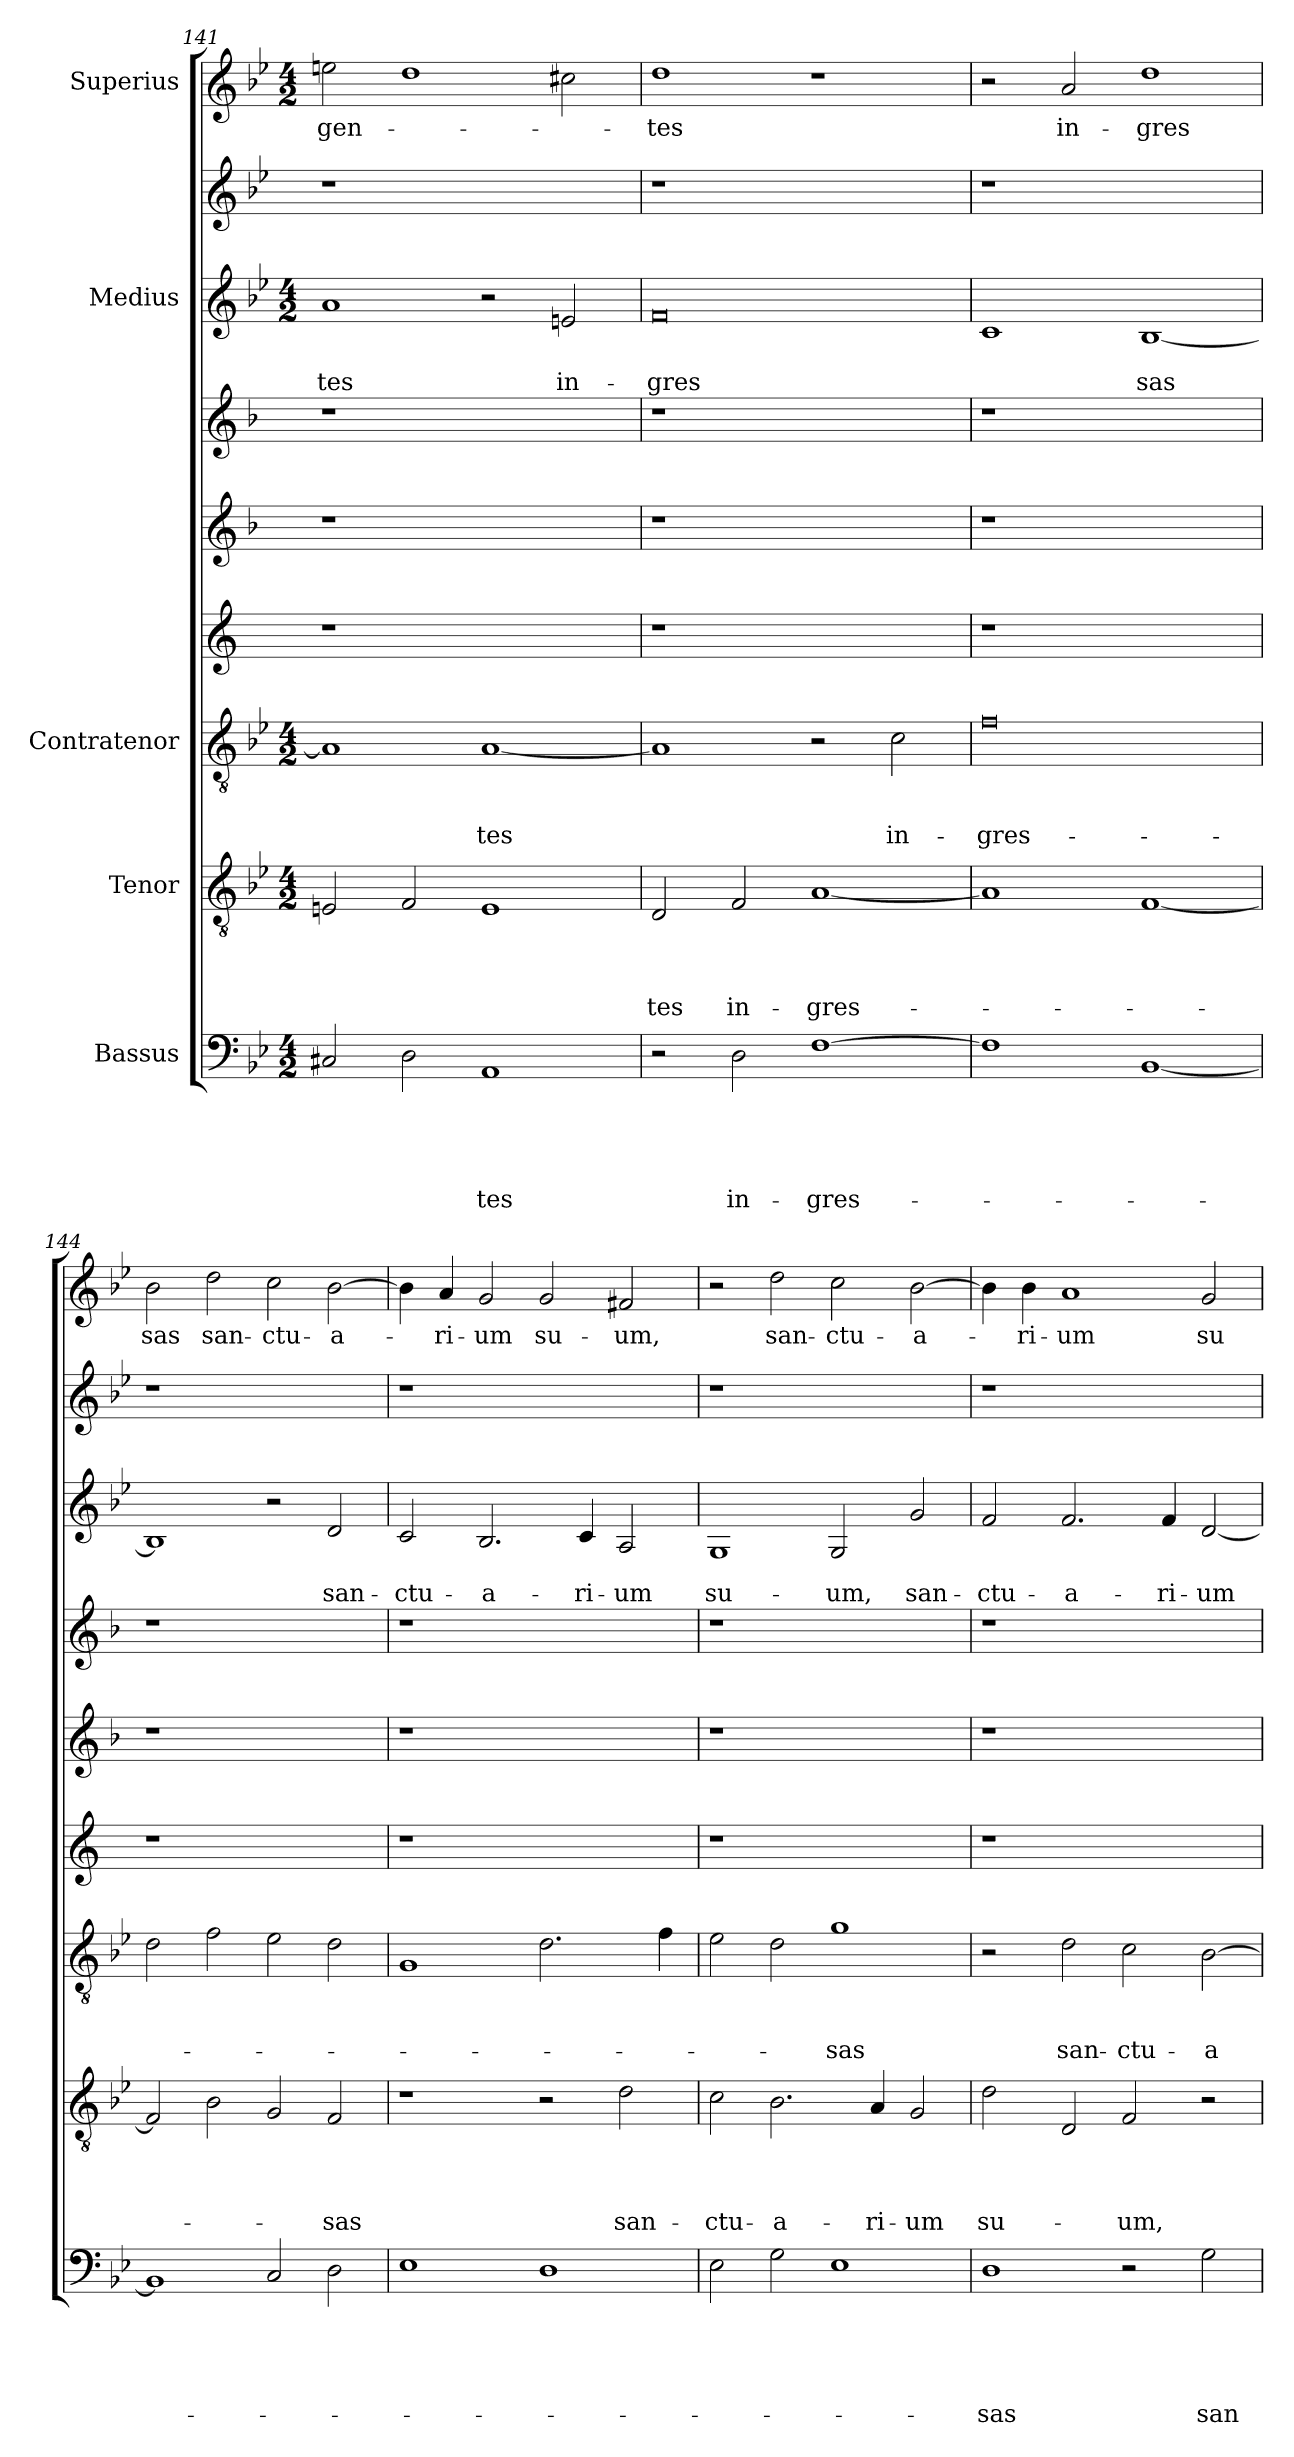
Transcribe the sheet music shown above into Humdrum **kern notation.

**kern	**text	**text	**text	**text	**text	**kern	**text	**text	**text	**text	**kern	**text	**text	**text	**kern	**kern	**kern	**kern	**text	**text	**kern	**kern	**text
*part9	*part9	*part9	*part9	*part9	*part9	*part8	*part8	*part8	*part8	*part8	*part7	*part7	*part7	*part7	*part6	*part5	*part4	*part3	*part3	*part3	*part2	*part1	*part1
*staff9	*staff9	*staff9	*staff9	*staff9	*staff9	*staff8	*staff8	*staff8	*staff8	*staff8	*staff7	*staff7	*staff7	*staff7	*staff6	*staff5	*staff4	*staff3	*staff3	*staff3	*staff2	*staff1	*staff1
*I"Bassus	*	*	*	*	*	*I"Tenor	*	*	*	*	*I"Contratenor	*	*	*	*	*	*	*I"Medius	*	*	*	*I"Superius	*
*clefF4	*	*	*	*	*	*clefGv2	*	*	*	*	*clefGv2	*	*	*	*clefG2	*clefG2	*clefG2	*clefG2	*	*	*clefG2	*clefG2	*
*	*	*	*	*	*	*	*	*	*	*	*	*	*	*	*ITrd1c2	*ITrd-3c-5	*ITrd-3c-5	*	*	*	*	*	*
*k[b-e-]	*	*	*	*	*	*k[b-e-]	*	*	*	*	*k[b-e-]	*	*	*	*k[b-e-]	*k[b-e-]	*k[b-e-]	*k[b-e-]	*	*	*k[b-e-]	*k[b-e-]	*
*B-:	*	*	*	*	*	*B-:	*	*	*	*	*B-:	*	*	*	*B-:	*B-:	*B-:	*B-:	*	*	*B-:	*B-:	*
*M4/2	*	*	*	*	*	*M4/2	*	*	*	*	*M4/2	*	*	*	*	*	*	*M4/2	*	*	*	*M4/2	*
=141	=141	=141	=141	=141	=141	=141	=141	=141	=141	=141	=141	=141	=141	=141	=141	=141	=141	=141	=141	=141	=141	=141	=141
!	!	!	!	!	!	!	!	!	!	!	!	!	!	!	!	!	!	!	!	!LO:LY:b	!	!	!LO:LY:b
2C#X/	.	.	.	.	.	2En/	.	.	.	.	1A]	.	.	.	1r	1r	1r	1a	.	-tes	1r	2een\	gen-
2D\	.	.	.	.	.	2F/	.	.	.	.	.	.	.	.	.	.	.	.	.	.	.	1dd	.
!	!	!	!	!	!LO:LY:b	!	!	!	!	!	!	!	!	!LO:LY:b	!	!	!	!	!	!	!	!	!
1AA	.	.	.	.	-tes	1E	.	.	.	.	[<1A	.	.	-tes	1ryy	1ryy	1ryy	2r	.	.	1ryy	.	.
!	!	!	!	!	!	!	!	!	!	!	!	!	!	!	!	!	!	!	!	!LO:LY:b	!	!	!
.	.	.	.	.	.	.	.	.	.	.	.	.	.	.	.	.	.	2en/	.	in-	.	2cc#X\	.
=142	=142	=142	=142	=142	=142	=142	=142	=142	=142	=142	=142	=142	=142	=142	=142	=142	=142	=142	=142	=142	=142	=142	=142
!	!	!	!	!	!	!	!	!	!	!LO:LY:b	!	!	!	!	!	!	!	!	!	!LO:LY:b	!	!	!LO:LY:b
2r	.	.	.	.	.	2D/	.	.	.	-tes	1A]	.	.	.	1r	1r	1r	0f	.	-gres	1r	1dd	-tes
!	!	!	!	!	!LO:LY:b	!	!	!	!	!LO:LY:b	!	!	!	!	!	!	!	!	!	!	!	!	!
2D\	.	.	.	.	in-	2F/	.	.	.	in-	.	.	.	.	.	.	.	.	.	.	.	.	.
!	!	!	!	!	!LO:LY:b	!	!	!	!	!LO:LY:b	!	!	!	!	!	!	!	!	!	!	!	!	!
[>1F	.	.	.	.	-gres-	[<1A	.	.	.	-gres-	2r	.	.	.	1ryy	1ryy	1ryy	.	.	.	1ryy	1r	.
!	!	!	!	!	!	!	!	!	!	!	!	!	!	!LO:LY:b	!	!	!	!	!	!	!	!	!
.	.	.	.	.	.	.	.	.	.	.	2c\	.	.	in-	.	.	.	.	.	.	.	.	.
=143	=143	=143	=143	=143	=143	=143	=143	=143	=143	=143	=143	=143	=143	=143	=143	=143	=143	=143	=143	=143	=143	=143	=143
!	!	!	!	!	!	!	!	!	!	!	!	!	!	!LO:LY:b	!	!	!	!	!	!	!	!	!
1F]	.	.	.	.	.	1A]	.	.	.	.	0f	.	.	-gres-	1r	1r	1r	1c	.	.	1r	2r	.
!	!	!	!	!	!	!	!	!	!	!	!	!	!	!	!	!	!	!	!	!	!	!	!LO:LY:b
.	.	.	.	.	.	.	.	.	.	.	.	.	.	.	.	.	.	.	.	.	.	2a/	in-
!	!	!	!	!	!	!	!	!	!	!	!	!	!	!	!	!	!	!	!	!LO:LY:b	!	!	!LO:LY:b
[<1BB-	.	.	.	.	.	[<1F	.	.	.	.	.	.	.	.	1ryy	1ryy	1ryy	[<1B-	.	sas	1ryy	1dd	-gres
=144	=144	=144	=144	=144	=144	=144	=144	=144	=144	=144	=144	=144	=144	=144	=144	=144	=144	=144	=144	=144	=144	=144	=144
!	!	!	!	!	!	!	!	!	!	!	!	!	!	!	!	!	!	!	!	!	!	!	!LO:LY:b
1BB-]	.	.	.	.	.	2F/]	.	.	.	.	2d\	.	.	.	1r	1r	1r	1B-]	.	.	1r	2b-\	sas
!	!	!	!	!	!	!	!	!	!	!	!	!	!	!	!	!	!	!	!	!	!	!	!LO:LY:b
.	.	.	.	.	.	2B-\	.	.	.	.	2f\	.	.	.	.	.	.	.	.	.	.	2dd\	san-
!	!	!	!	!	!	!	!	!	!	!	!	!	!	!	!	!	!	!	!	!	!	!	!LO:LY:b
2C/	.	.	.	.	.	2G/	.	.	.	.	2e-\	.	.	.	1ryy	1ryy	1ryy	2r	.	.	1ryy	2cc\	-ctu-
!	!	!	!	!	!	!	!	!	!	!LO:LY:b	!	!	!	!	!	!	!	!	!	!LO:LY:b	!	!	!LO:LY:b:rj
2D\	.	.	.	.	.	2F/	.	.	.	-sas	2d\	.	.	.	.	.	.	2d/	.	san-	.	[>2b-\	-a-
!!LO:PB:g=z
=145	=145	=145	=145	=145	=145	=145	=145	=145	=145	=145	=145	=145	=145	=145	=145	=145	=145	=145	=145	=145	=145	=145	=145
!	!	!	!	!	!	!	!	!	!	!	!	!	!	!	!	!	!	!	!	!LO:LY:b	!	!	!
1E-	.	.	.	.	.	1r	.	.	.	.	1G	.	.	.	1r	1r	1r	2c/	.	-ctu-	1r	4b-\]	.
!	!	!	!	!	!	!	!	!	!	!	!	!	!	!	!	!	!	!	!	!	!	!	!LO:LY:b
.	.	.	.	.	.	.	.	.	.	.	.	.	.	.	.	.	.	.	.	.	.	4a/	-ri-
!	!	!	!	!	!	!	!	!	!	!	!	!	!	!	!	!	!	!	!	!LO:LY:b	!	!	!LO:LY:b
.	.	.	.	.	.	.	.	.	.	.	.	.	.	.	.	.	.	2.B-/	.	-a-	.	2g/	-um
!	!	!	!	!	!	!	!	!	!	!	!	!	!	!	!	!	!	!	!	!	!	!	!LO:LY:b
1D	.	.	.	.	.	2r	.	.	.	.	2.d\	.	.	.	1ryy	1ryy	1ryy	.	.	.	1ryy	2g/	su-
!	!	!	!	!	!	!	!	!	!	!	!	!	!	!	!	!	!	!	!	!LO:LY:b	!	!	!
.	.	.	.	.	.	.	.	.	.	.	.	.	.	.	.	.	.	4c/	.	-ri-	.	.	.
!	!	!	!	!	!	!	!	!	!	!LO:LY:b	!	!	!	!	!	!	!	!	!	!LO:LY:b	!	!	!LO:LY:b
.	.	.	.	.	.	2d\	.	.	.	san-	.	.	.	.	.	.	.	2A/	.	-um	.	2f#X/	-um,
.	.	.	.	.	.	.	.	.	.	.	4f\	.	.	.	.	.	.	.	.	.	.	.	.
=146	=146	=146	=146	=146	=146	=146	=146	=146	=146	=146	=146	=146	=146	=146	=146	=146	=146	=146	=146	=146	=146	=146	=146
!	!	!	!	!	!	!	!	!	!	!LO:LY:b	!	!	!	!	!	!	!	!	!	!LO:LY:b	!	!	!
2E-\	.	.	.	.	.	2c\	.	.	.	-ctu-	2e-\	.	.	.	1r	1r	1r	1G	.	su-	1r	2r	.
!	!	!	!	!	!	!	!	!	!	!LO:LY:b	!	!	!	!	!	!	!	!	!	!	!	!	!LO:LY:b
2G\	.	.	.	.	.	2.B-\	.	.	.	-a-	2d\	.	.	.	.	.	.	.	.	.	.	2dd\	san-
!	!	!	!	!	!	!	!	!	!	!	!	!	!	!LO:LY:b	!	!	!	!	!	!LO:LY:b	!	!	!LO:LY:b
1E-	.	.	.	.	.	.	.	.	.	.	1g	.	.	-sas	1ryy	1ryy	1ryy	2G/	.	-um,	1ryy	2cc\	-ctu-
!	!	!	!	!	!	!	!	!	!	!LO:LY:b	!	!	!	!	!	!	!	!	!	!	!	!	!
.	.	.	.	.	.	4A/	.	.	.	-ri-	.	.	.	.	.	.	.	.	.	.	.	.	.
!	!	!	!	!	!	!	!	!	!	!LO:LY:b	!	!	!	!	!	!	!	!	!	!LO:LY:b	!	!	!LO:LY:b:rj
.	.	.	.	.	.	2G/	.	.	.	-um	.	.	.	.	.	.	.	2g/	.	san-	.	[>2b-\	-a-
=147	=147	=147	=147	=147	=147	=147	=147	=147	=147	=147	=147	=147	=147	=147	=147	=147	=147	=147	=147	=147	=147	=147	=147
!	!	!	!	!	!LO:LY:b	!	!	!	!	!LO:LY:b	!	!	!	!	!	!	!	!	!	!LO:LY:b	!	!	!
1D	.	.	.	.	-sas	2d\	.	.	.	su-	2r	.	.	.	1r	1r	1r	2f/	.	-ctu-	1r	4b-\]	.
!	!	!	!	!	!	!	!	!	!	!	!	!	!	!	!	!	!	!	!	!	!	!	!LO:LY:b
.	.	.	.	.	.	.	.	.	.	.	.	.	.	.	.	.	.	.	.	.	.	4b-\	-ri-
!	!	!	!	!	!	!	!	!	!	!	!	!	!	!LO:LY:b	!	!	!	!	!	!LO:LY:b	!	!	!LO:LY:b
.	.	.	.	.	.	2D/	.	.	.	.	2d\	.	.	san-	.	.	.	2.f/	.	-a-	.	1a	-um
!	!	!	!	!	!	!	!	!	!	!LO:LY:b	!	!	!	!LO:LY:b	!	!	!	!	!	!	!	!	!
2r	.	.	.	.	.	2F/	.	.	.	-um,	2c\	.	.	-ctu-	1ryy	1ryy	1ryy	.	.	.	1ryy	.	.
!	!	!	!	!	!	!	!	!	!	!	!	!	!	!	!	!	!	!	!	!LO:LY:b	!	!	!
.	.	.	.	.	.	.	.	.	.	.	.	.	.	.	.	.	.	4f/	.	-ri-	.	.	.
!	!	!	!	!	!LO:LY:b	!	!	!	!	!	!	!	!	!LO:LY:b:rj	!	!	!	!	!	!LO:LY:b	!	!	!LO:LY:b
2G\	.	.	.	.	san-	2r	.	.	.	.	[>2B-\	.	.	-a-	.	.	.	[<2d/	.	-um	.	2g/	su-
=	=	=	=	=	=	=	=	=	=	=	=	=	=	=	=	=	=	=	=	=	=	=	=
*-	*-	*-	*-	*-	*-	*-	*-	*-	*-	*-	*-	*-	*-	*-	*-	*-	*-	*-	*-	*-	*-	*-	*-
